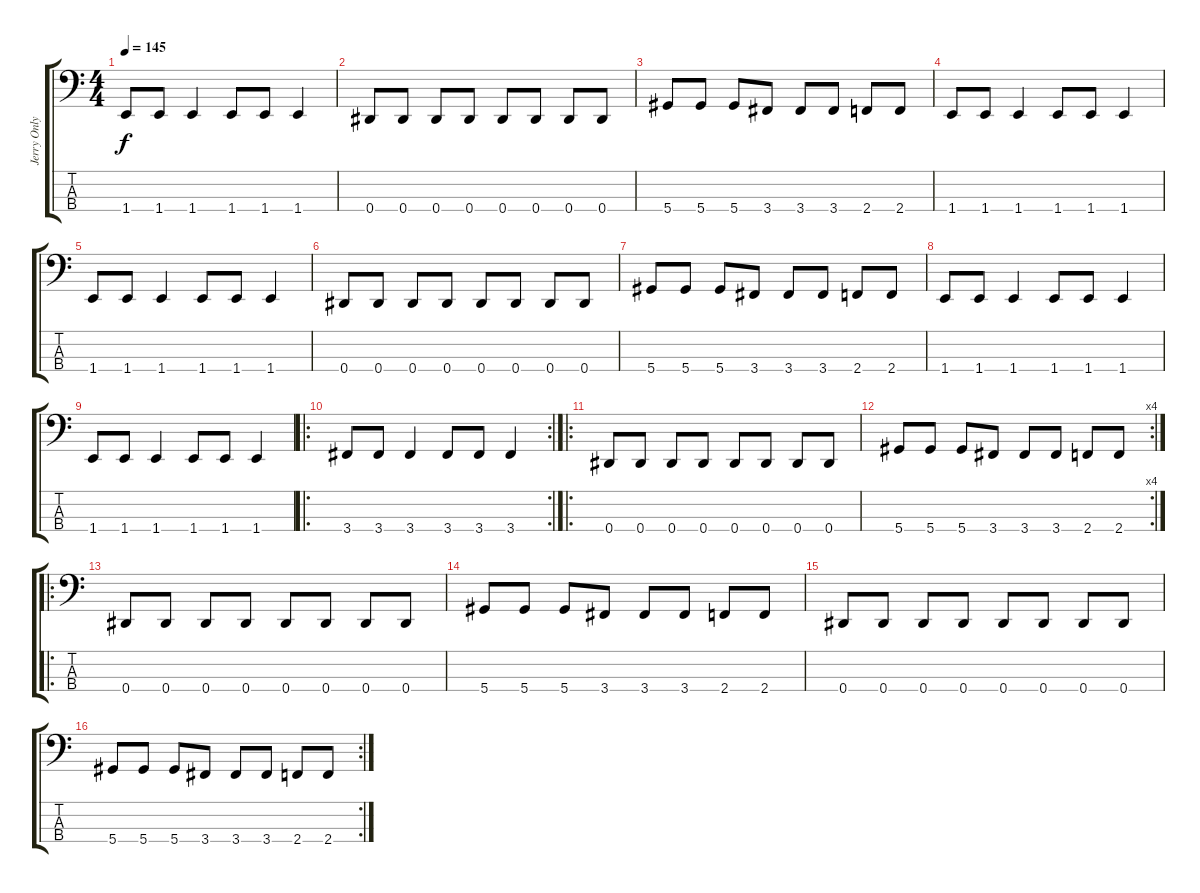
\track ("Jerry Only" "Jerry Only") {instrument distortionguitar}
\staff {score tabs}
\tuning (Gb2 Db2 Ab1 Eb1) {hide}
\ts (4 4)
\tempo 145
\clef f4
\ks c
1.4.8{dy f} 1.4.8 1.4.4 1.4.8 1.4.8 1.4.4 |
0.4.8 0.4.8 0.4.8 0.4.8 0.4.8 0.4.8 0.4.8 0.4.8 |
5.4.8 5.4.8 5.4.8 3.4.8 3.4.8 3.4.8 2.4.8 2.4.8 |
1.4.8 1.4.8 1.4.4 1.4.8 1.4.8 1.4.4 |
1.4.8 1.4.8 1.4.4 1.4.8 1.4.8 1.4.4 |
0.4.8 0.4.8 0.4.8 0.4.8 0.4.8 0.4.8 0.4.8 0.4.8 |
5.4.8 5.4.8 5.4.8 3.4.8 3.4.8 3.4.8 2.4.8 2.4.8 |
1.4.8 1.4.8 1.4.4 1.4.8 1.4.8 1.4.4 |
1.4.8 1.4.8 1.4.4 1.4.8 1.4.8 1.4.4 |
\ro
\rc 2
3.4.8 3.4.8 3.4.4 3.4.8 3.4.8 3.4.4 |
\ro
0.4.8 0.4.8 0.4.8 0.4.8 0.4.8 0.4.8 0.4.8 0.4.8 |
\rc 4
5.4.8 5.4.8 5.4.8 3.4.8 3.4.8 3.4.8 2.4.8 2.4.8 |
\ro
0.4.8 0.4.8 0.4.8 0.4.8 0.4.8 0.4.8 0.4.8 0.4.8 |
5.4.8 5.4.8 5.4.8 3.4.8 3.4.8 3.4.8 2.4.8 2.4.8 |
0.4.8 0.4.8 0.4.8 0.4.8 0.4.8 0.4.8 0.4.8 0.4.8 |
\rc 2
5.4.8 5.4.8 5.4.8 3.4.8 3.4.8 3.4.8 2.4.8 2.4.8
